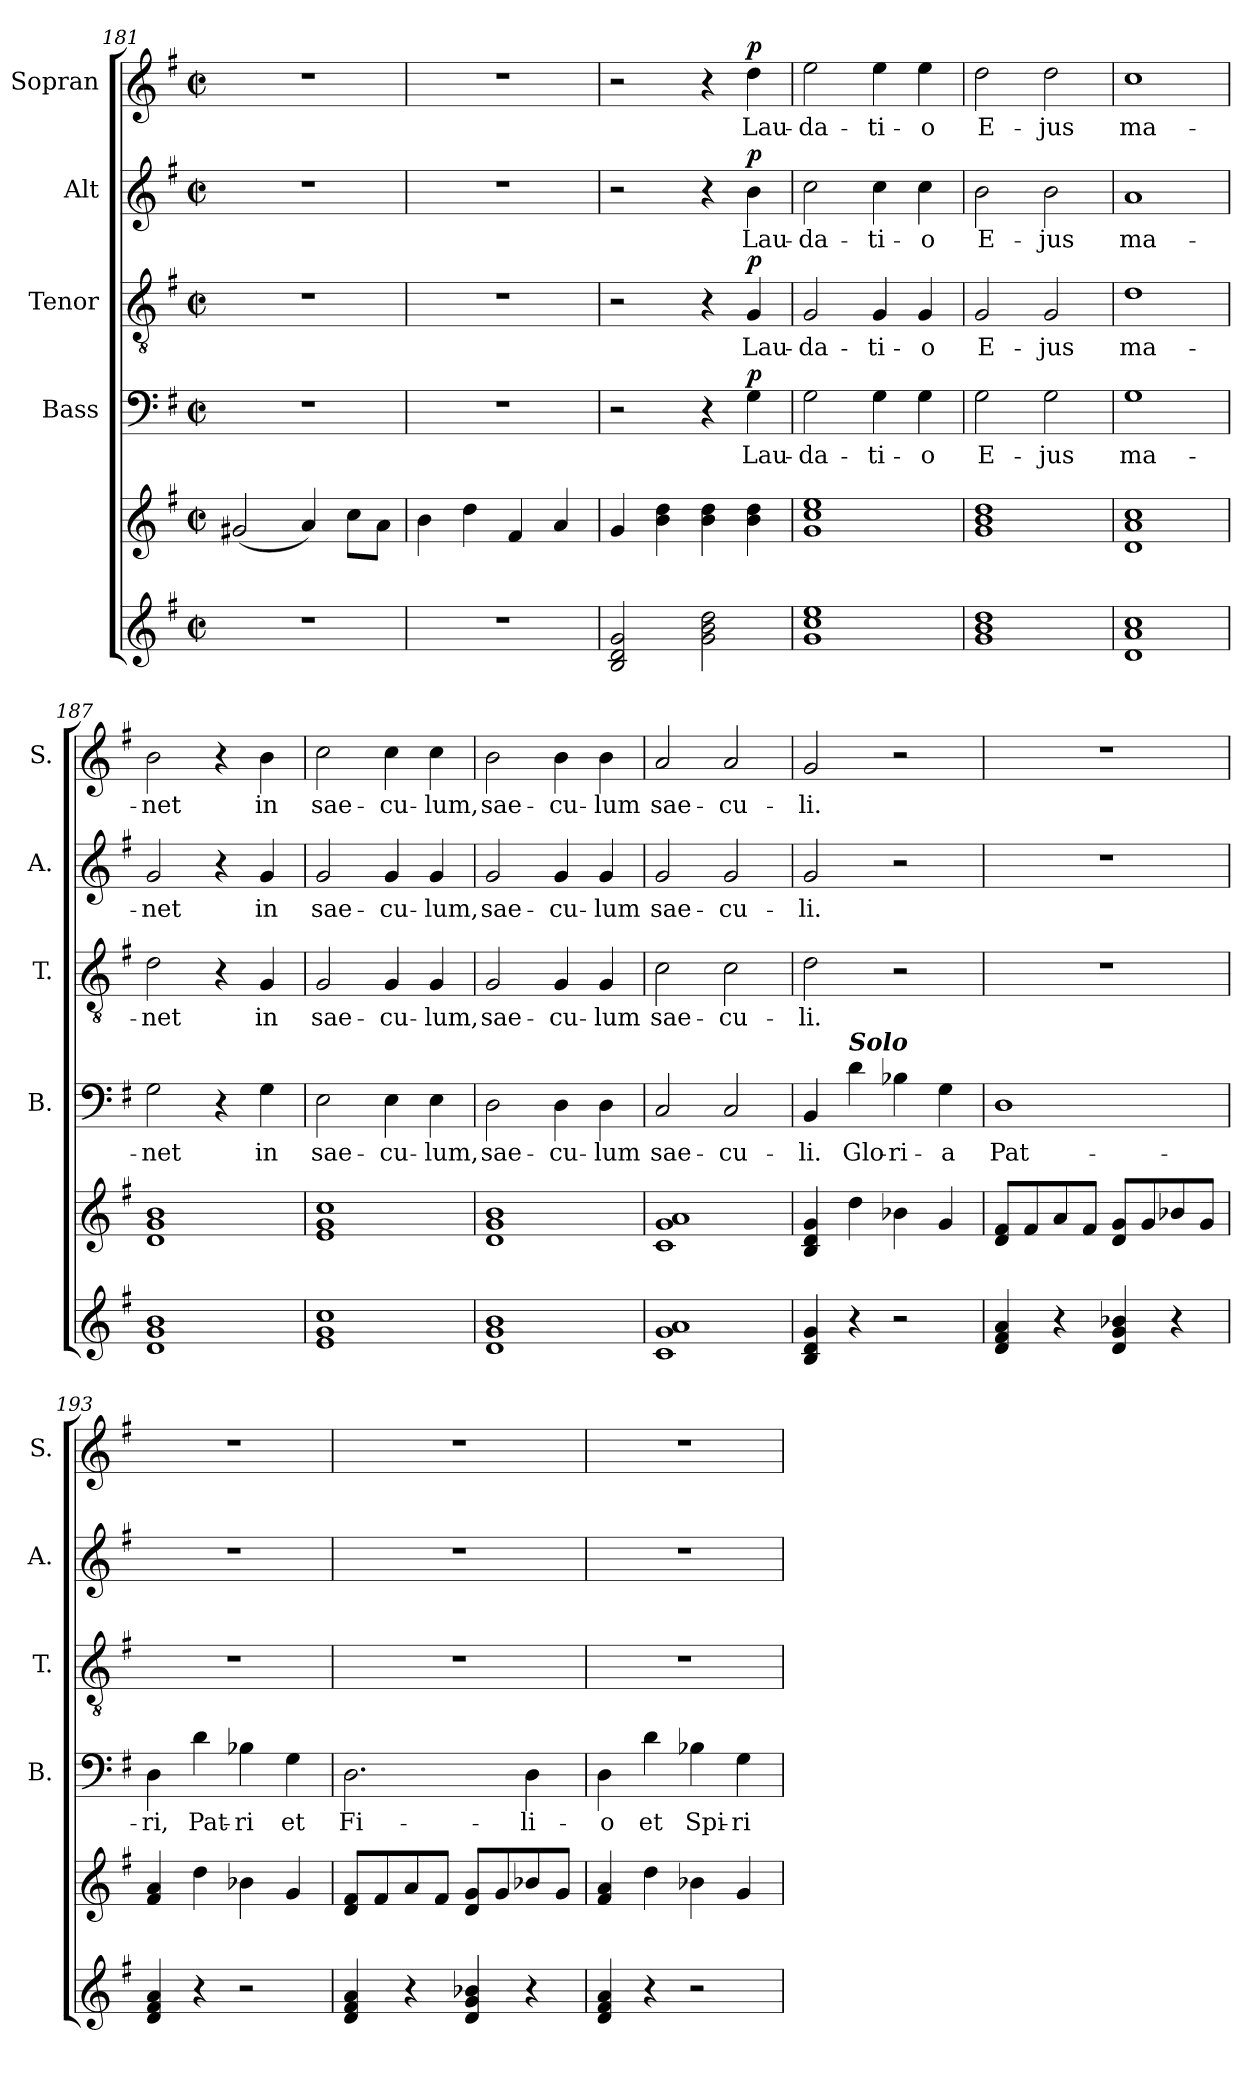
**kern	**kern	**kern	**text	**dynam	**kern	**text	**dynam	**kern	**text	**dynam	**kern	**text	**dynam
*part6	*part5	*part4	*part4	*part4	*part3	*part3	*part3	*part2	*part2	*part2	*part1	*part1	*part1
*staff6	*staff5	*staff4	*staff4	*staff4	*staff3	*staff3	*staff3	*staff2	*staff2	*staff2	*staff1	*staff1	*staff1
*	*	*I"Bass	*	*	*I"Tenor	*	*	*I"Alt	*	*	*I"Sopran	*	*
*	*	*I'B.	*	*	*I'T.	*	*	*I'A.	*	*	*I'S.	*	*
*clefG2	*clefG2	*clefF4	*	*	*clefGv2	*	*	*clefG2	*	*	*clefG2	*	*
*k[f#]	*k[f#]	*k[f#]	*	*	*k[f#]	*	*	*k[f#]	*	*	*k[f#]	*	*
*G:	*G:	*G:	*	*	*G:	*	*	*G:	*	*	*G:	*	*
*M2/2	*M2/2	*M2/2	*	*	*M2/2	*	*	*M2/2	*	*	*M2/2	*	*
*met(c|)	*met(c|)	*met(c|)	*	*	*met(c|)	*	*	*met(c|)	*	*	*met(c|)	*	*
=181	=181	=181	=181	=181	=181	=181	=181	=181	=181	=181	=181	=181	=181
1r	(<2g#X/	1r	.	.	1r	.	.	1r	.	.	1r	.	.
.	4a/)	.	.	.	.	.	.	.	.	.	.	.	.
.	8cc\L	.	.	.	.	.	.	.	.	.	.	.	.
.	8a\J	.	.	.	.	.	.	.	.	.	.	.	.
!!LO:LB:g=z
=182	=182	=182	=182	=182	=182	=182	=182	=182	=182	=182	=182	=182	=182
1r	4b\	1r	.	.	1r	.	.	1r	.	.	1r	.	.
.	4dd\	.	.	.	.	.	.	.	.	.	.	.	.
.	4f#/	.	.	.	.	.	.	.	.	.	.	.	.
.	4a/	.	.	.	.	.	.	.	.	.	.	.	.
=183	=183	=183	=183	=183	=183	=183	=183	=183	=183	=183	=183	=183	=183
2B/ 2d/ 2g/	4g/	2r	.	.	2r	.	.	2r	.	.	2r	.	.
.	4b\ 4dd\	.	.	.	.	.	.	.	.	.	.	.	.
2g\ 2b\ 2dd\	4b\ 4dd\	4r	.	.	4r	.	.	4r	.	.	4r	.	.
!	!	!	!LO:LY:b	!LO:DY:a	!	!LO:LY:b	!LO:DY:a	!	!LO:LY:b	!LO:DY:a	!	!LO:LY:b	!LO:DY:a
.	4b\ 4dd\	4G\	Lau-	p	4G/	Lau-	p	4b\	Lau-	p	4dd\	Lau-	p
=184	=184	=184	=184	=184	=184	=184	=184	=184	=184	=184	=184	=184	=184
!	!	!	!LO:LY:b	!	!	!LO:LY:b	!	!	!LO:LY:b	!	!	!LO:LY:b	!
1g 1cc 1ee	1g 1cc 1ee	2G\	-da-	.	2G/	-da-	.	2cc\	-da-	.	2ee\	-da-	.
!	!	!	!LO:LY:b	!	!	!LO:LY:b	!	!	!LO:LY:b	!	!	!LO:LY:b	!
.	.	4G\	-ti-	.	4G/	-ti-	.	4cc\	-ti-	.	4ee\	-ti-	.
!	!	!	!LO:LY:b	!	!	!LO:LY:b	!	!	!LO:LY:b	!	!	!LO:LY:b	!
.	.	4G\	-o	.	4G/	-o	.	4cc\	-o	.	4ee\	-o	.
=185	=185	=185	=185	=185	=185	=185	=185	=185	=185	=185	=185	=185	=185
!	!	!	!LO:LY:b	!	!	!LO:LY:b	!	!	!LO:LY:b	!	!	!LO:LY:b	!
1g 1b 1dd	1g 1b 1dd	2G\	E-	.	2G/	E-	.	2b\	E-	.	2dd\	E-	.
!	!	!	!LO:LY:b	!	!	!LO:LY:b	!	!	!LO:LY:b	!	!	!LO:LY:b	!
.	.	2G\	-jus	.	2G/	-jus	.	2b\	-jus	.	2dd\	-jus	.
=186	=186	=186	=186	=186	=186	=186	=186	=186	=186	=186	=186	=186	=186
!	!	!	!LO:LY:b	!	!	!LO:LY:b	!	!	!LO:LY:b	!	!	!LO:LY:b	!
1d 1a 1cc	1d 1a 1cc	1G	ma-	.	1d	ma-	.	1a	ma-	.	1cc	ma-	.
=187	=187	=187	=187	=187	=187	=187	=187	=187	=187	=187	=187	=187	=187
!	!	!	!LO:LY:b	!	!	!LO:LY:b	!	!	!LO:LY:b	!	!	!LO:LY:b	!
1d 1g 1b	1d 1g 1b	2G\	-net	.	2d\	-net	.	2g/	-net	.	2b\	-net	.
.	.	4r	.	.	4r	.	.	4r	.	.	4r	.	.
!	!	!	!LO:LY:b	!	!	!LO:LY:b	!	!	!LO:LY:b	!	!	!LO:LY:b	!
.	.	4G\	in	.	4G/	in	.	4g/	in	.	4b\	in	.
!!LO:PB:g=z
=188	=188	=188	=188	=188	=188	=188	=188	=188	=188	=188	=188	=188	=188
!	!	!	!LO:LY:b	!	!	!LO:LY:b	!	!	!LO:LY:b	!	!	!LO:LY:b	!
1e 1g 1cc	1e 1g 1cc	2E\	sae-	.	2G/	sae-	.	2g/	sae-	.	2cc\	sae-	.
!	!	!	!LO:LY:b	!	!	!LO:LY:b	!	!	!LO:LY:b	!	!	!LO:LY:b	!
.	.	4E\	-cu-	.	4G/	-cu-	.	4g/	-cu-	.	4cc\	-cu-	.
!	!	!	!LO:LY:b	!	!	!LO:LY:b	!	!	!LO:LY:b	!	!	!LO:LY:b	!
.	.	4E\	-lum,	.	4G/	-lum,	.	4g/	-lum,	.	4cc\	-lum,	.
=189	=189	=189	=189	=189	=189	=189	=189	=189	=189	=189	=189	=189	=189
!	!	!	!LO:LY:b	!	!	!LO:LY:b	!	!	!LO:LY:b	!	!	!LO:LY:b	!
1d 1g 1b	1d 1g 1b	2D\	sae-	.	2G/	sae-	.	2g/	sae-	.	2b\	sae-	.
!	!	!	!LO:LY:b	!	!	!LO:LY:b	!	!	!LO:LY:b	!	!	!LO:LY:b	!
.	.	4D\	-cu-	.	4G/	-cu-	.	4g/	-cu-	.	4b\	-cu-	.
!	!	!	!LO:LY:b	!	!	!LO:LY:b	!	!	!LO:LY:b	!	!	!LO:LY:b	!
.	.	4D\	-lum	.	4G/	-lum	.	4g/	-lum	.	4b\	-lum	.
=190	=190	=190	=190	=190	=190	=190	=190	=190	=190	=190	=190	=190	=190
!	!	!	!LO:LY:b	!	!	!LO:LY:b	!	!	!LO:LY:b	!	!	!LO:LY:b	!
1c 1g 1a	1c 1g 1a	2C/	sae-	.	2c\	sae-	.	2g/	sae-	.	2a/	sae-	.
!	!	!	!LO:LY:b	!	!	!LO:LY:b	!	!	!LO:LY:b	!	!	!LO:LY:b	!
.	.	2C/	-cu-	.	2c\	-cu-	.	2g/	-cu-	.	2a/	-cu-	.
=191	=191	=191	=191	=191	=191	=191	=191	=191	=191	=191	=191	=191	=191
!	!	!	!LO:LY:b	!	!	!LO:LY:b	!	!	!LO:LY:b	!	!	!LO:LY:b	!
4B/ 4d/ 4g/	4B/ 4d/ 4g/	4BB/	-li.	.	2d\	-li.	.	2g/	-li.	.	2g/	-li.	.
!	!	!LO:TX:a:Bi:t=Solo	!	!	!	!	!	!	!	!	!	!	!
!	!	!	!LO:LY:b	!	!	!	!	!	!	!	!	!	!
4r	4dd\	4d\	Glo-	.	.	.	.	.	.	.	.	.	.
!	!	!	!LO:LY:b	!	!	!	!	!	!	!	!	!	!
2r	4b-X\	4B-X\	-ri-	.	2r	.	.	2r	.	.	2r	.	.
!	!	!	!LO:LY:b	!	!	!	!	!	!	!	!	!	!
.	4g/	4G\	-a	.	.	.	.	.	.	.	.	.	.
=192	=192	=192	=192	=192	=192	=192	=192	=192	=192	=192	=192	=192	=192
!	!	!	!LO:LY:b	!	!	!	!	!	!	!	!	!	!
4d/ 4f#/ 4a/	8d/ 8f#/L	1D	Pat-	.	1r	.	.	1r	.	.	1r	.	.
.	8f#/	.	.	.	.	.	.	.	.	.	.	.	.
4r	8a/	.	.	.	.	.	.	.	.	.	.	.	.
.	8f#/J	.	.	.	.	.	.	.	.	.	.	.	.
4d/ 4g/ 4b-X/	8d/ 8g/L	.	.	.	.	.	.	.	.	.	.	.	.
.	8g/	.	.	.	.	.	.	.	.	.	.	.	.
4r	8b-X/	.	.	.	.	.	.	.	.	.	.	.	.
.	8g/J	.	.	.	.	.	.	.	.	.	.	.	.
!!LO:LB:g=z
=193	=193	=193	=193	=193	=193	=193	=193	=193	=193	=193	=193	=193	=193
!	!	!	!LO:LY:b	!	!	!	!	!	!	!	!	!	!
4d/ 4f#/ 4a/	4f#/ 4a/	4D\	-ri,	.	1r	.	.	1r	.	.	1r	.	.
!	!	!	!LO:LY:b	!	!	!	!	!	!	!	!	!	!
4r	4dd\	4d\	Pat-	.	.	.	.	.	.	.	.	.	.
!	!	!	!LO:LY:b	!	!	!	!	!	!	!	!	!	!
2r	4b-X\	4B-X\	-ri	.	.	.	.	.	.	.	.	.	.
!	!	!	!LO:LY:b	!	!	!	!	!	!	!	!	!	!
.	4g/	4G\	et	.	.	.	.	.	.	.	.	.	.
=194	=194	=194	=194	=194	=194	=194	=194	=194	=194	=194	=194	=194	=194
!	!	!	!LO:LY:b	!	!	!	!	!	!	!	!	!	!
4d/ 4f#/ 4a/	8d/ 8f#/L	2.D\	Fi-	.	1r	.	.	1r	.	.	1r	.	.
.	8f#/	.	.	.	.	.	.	.	.	.	.	.	.
4r	8a/	.	.	.	.	.	.	.	.	.	.	.	.
.	8f#/J	.	.	.	.	.	.	.	.	.	.	.	.
4d/ 4g/ 4b-X/	8d/ 8g/L	.	.	.	.	.	.	.	.	.	.	.	.
.	8g/	.	.	.	.	.	.	.	.	.	.	.	.
!	!	!	!LO:LY:b	!	!	!	!	!	!	!	!	!	!
4r	8b-X/	4D\	-li-	.	.	.	.	.	.	.	.	.	.
.	8g/J	.	.	.	.	.	.	.	.	.	.	.	.
=195	=195	=195	=195	=195	=195	=195	=195	=195	=195	=195	=195	=195	=195
!	!	!	!LO:LY:b	!	!	!	!	!	!	!	!	!	!
4d/ 4f#/ 4a/	4f#/ 4a/	4D\	-o	.	1r	.	.	1r	.	.	1r	.	.
!	!	!	!LO:LY:b	!	!	!	!	!	!	!	!	!	!
4r	4dd\	4d\	et	.	.	.	.	.	.	.	.	.	.
!	!	!	!LO:LY:b	!	!	!	!	!	!	!	!	!	!
2r	4b-X\	4B-X\	Spi-	.	.	.	.	.	.	.	.	.	.
!	!	!	!LO:LY:b	!	!	!	!	!	!	!	!	!	!
.	4g/	4G\	-ri-	.	.	.	.	.	.	.	.	.	.
=	=	=	=	=	=	=	=	=	=	=	=	=	=
*-	*-	*-	*-	*-	*-	*-	*-	*-	*-	*-	*-	*-	*-
